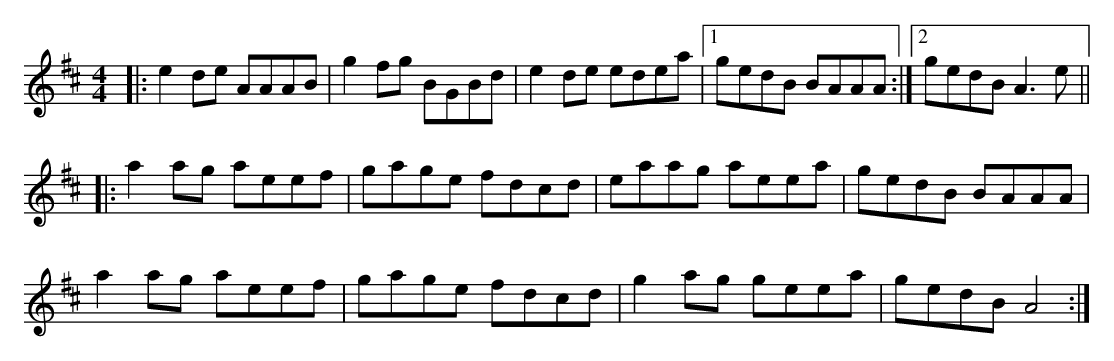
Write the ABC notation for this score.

X:1
M:4/4
K:Amix
|:e2 de AAAB|g2 fg BGBd|e2 de edea|1 gedB BAAA:|2 gedB A3 e||
|:a2 ag aeef|gage fdcd|eaag aeea|gedB BAAA|
a2 ag aeef|gage fdcd|g2 ag geea|gedB A4:|
